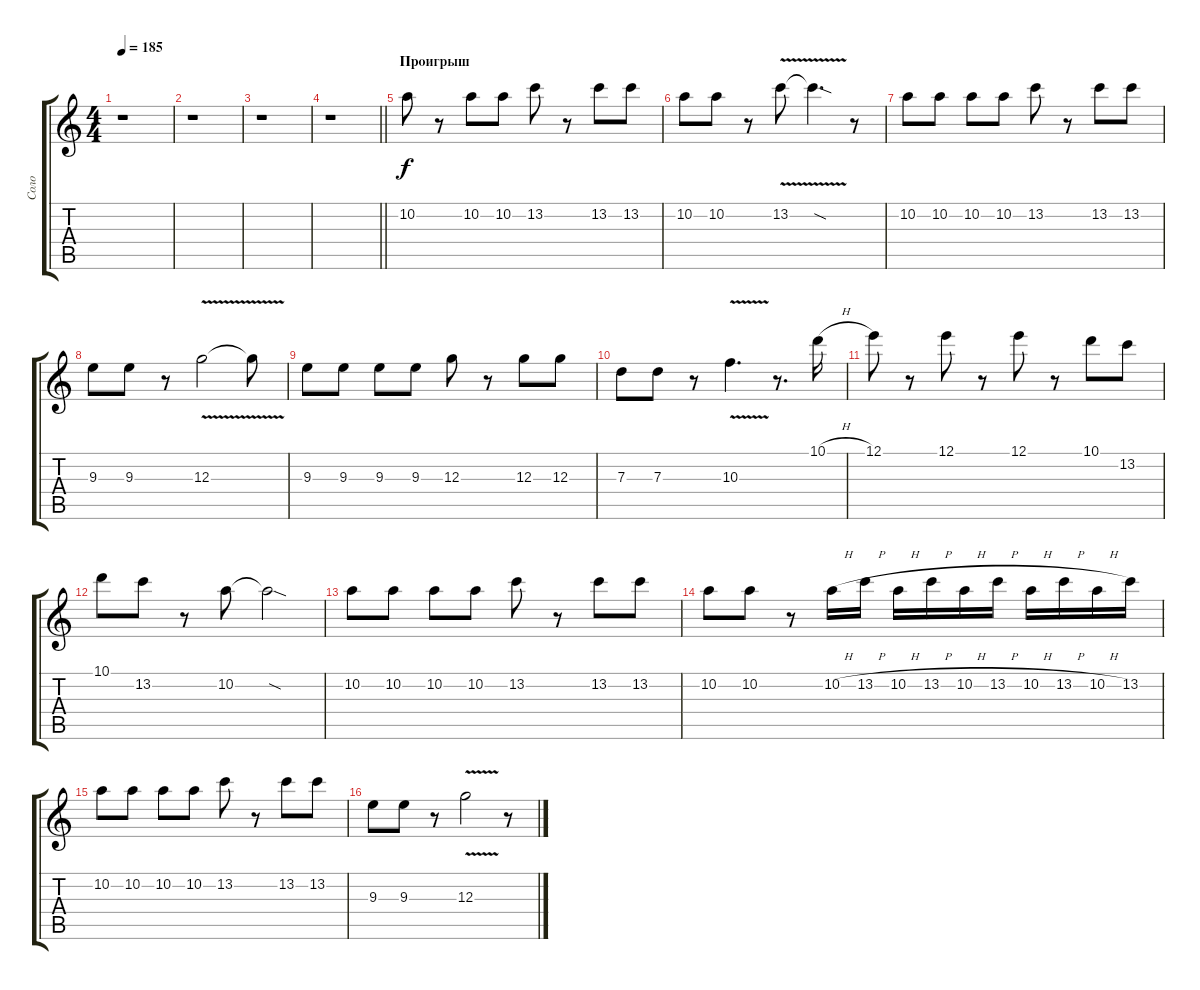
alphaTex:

\track ("Соло" "Соло") {instrument overdrivenguitar}
\staff {score tabs}
\tuning (E4 B3 G3 D3 A2 E2) {hide}
\ts (4 4)
\tempo 185
\clef g2
\ks c
r.1{dy f} |
r.1 |
r.1 |
\barLineRight lightlight
r.1 |
\section ("" "Проигрыш")
10.2.8 r.8 10.2.8 10.2.8 13.2.8 r.8 13.2.8 13.2.8 |
10.2.8 10.2.8 r.8 13.2{v}.8 13.2{sod t}.4{d} r.8 |
10.2.8 10.2.8 10.2.8 10.2.8 13.2.8 r.8 13.2.8 13.2.8 |
9.3.8 9.3.8 r.8 12.3{v}.2 12.3{t}.8 |
9.3.8 9.3.8 9.3.8 9.3.8 12.3.8 r.8 12.3.8 12.3.8 |
7.3.8 7.3.8 r.8 10.3{v}.4{d} r.8{d} 10.1{h}.16 |
12.1.8 r.8 12.1.8 r.8 12.1.8 r.8 10.1.8 13.2.8 |
10.1.8 13.2.8 r.8 10.2.8 10.2{sod t}.2 |
10.2.8 10.2.8 10.2.8 10.2.8 13.2.8 r.8 13.2.8 13.2.8 |
10.2.8 10.2.8 r.8 10.2{h}.16 13.2{h}.16 10.2{h}.16 13.2{h}.16 10.2{h}.16 13.2{h}.16 10.2{h}.16 13.2{h}.16 10.2{h}.16 13.2.16 |
10.2.8 10.2.8 10.2.8 10.2.8 13.2.8 r.8 13.2.8 13.2.8 |
9.3.8 9.3.8 r.8 12.3{v}.2 r.8
